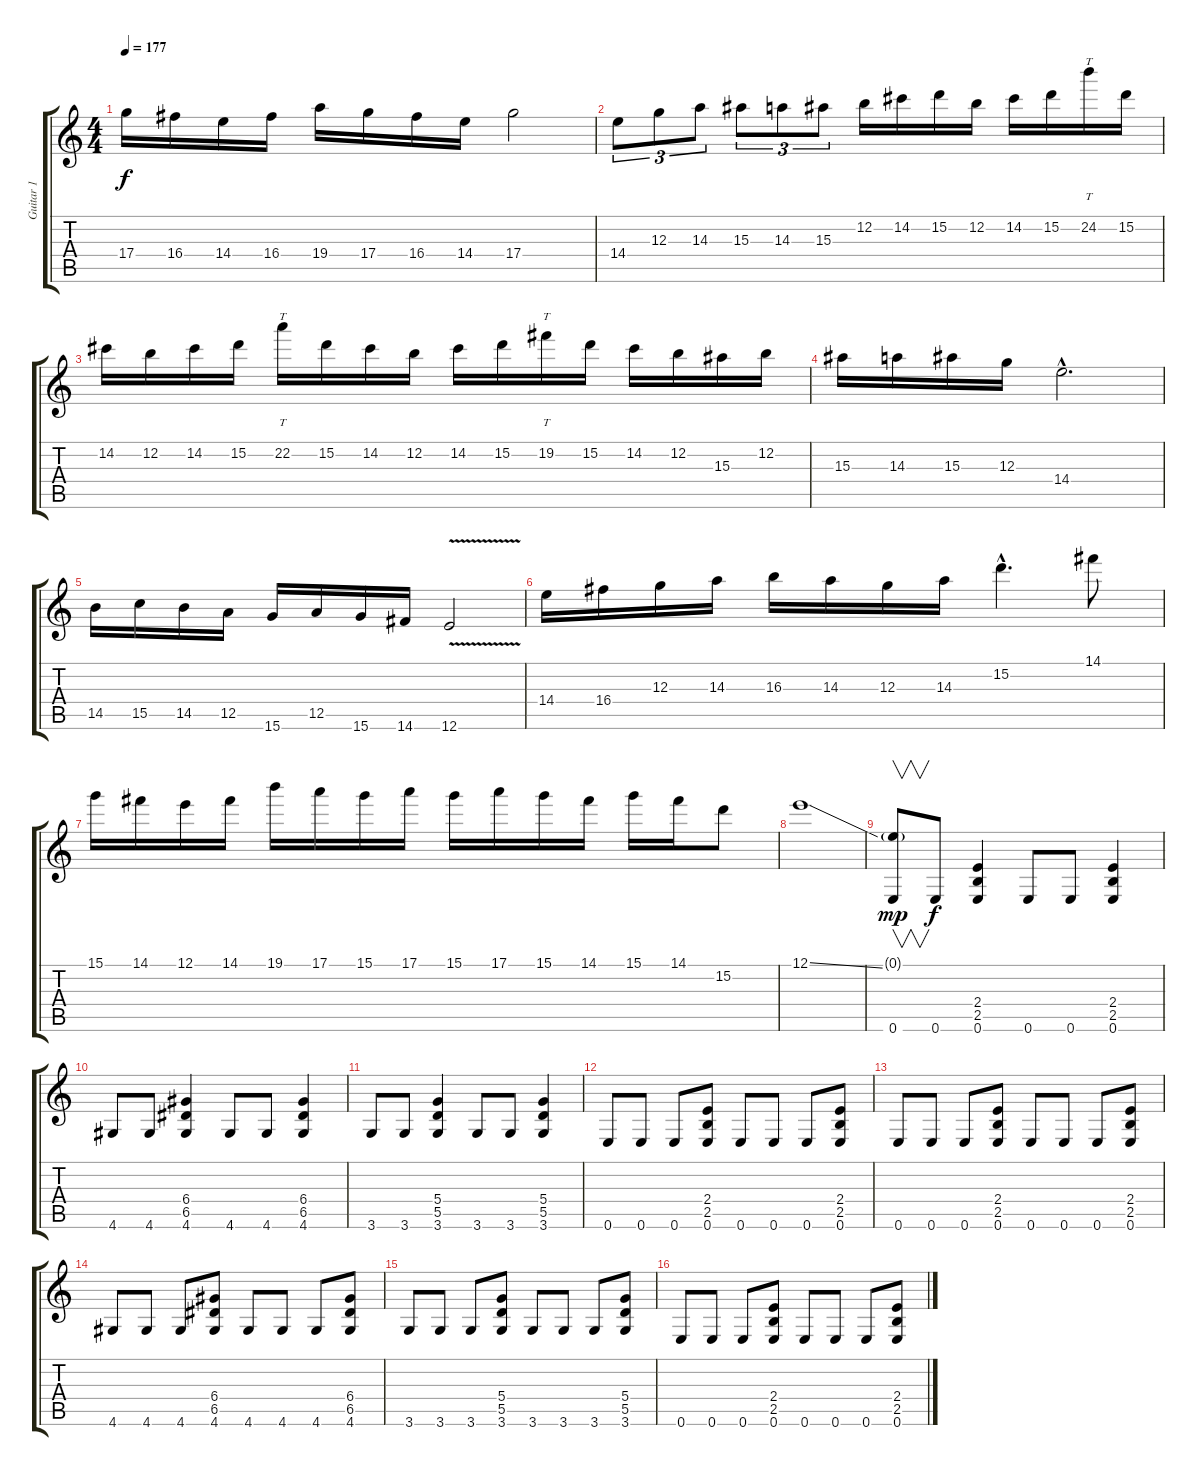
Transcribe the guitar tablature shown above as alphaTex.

\track ("Guitar 1" "Guitar 1") {instrument distortionguitar}
\staff {score tabs}
\tuning (E4 B3 G3 D3 A2 E2) {hide}
\ts (4 4)
\tempo 177
\clef g2
\ks c
17.4.16{dy f} 16.4.16 14.4.16 16.4.16 19.4.16 17.4.16 16.4.16 14.4.16 17.4.2 |
14.4.8{tu (3 2)} 12.3.8{tu (3 2)} 14.3.8{tu (3 2)} 15.3.8{tu (3 2)} 14.3.8{tu (3 2)} 15.3.8{tu (3 2)} 12.2.16 14.2.16 15.2.16 12.2.16 14.2.16 15.2.16 24.2.16{tt} 15.2.16 |
14.2.16 12.2.16 14.2.16 15.2.16 22.2.16{tt} 15.2.16 14.2.16 12.2.16 14.2.16 15.2.16 19.2.16{tt} 15.2.16 14.2.16 12.2.16 15.3.16 12.2.16 |
15.3.16 14.3.16 15.3.16 12.3.16 14.4{hac}.2{d} |
14.5.16 15.5.16 14.5.16 12.5.16 15.6.16 12.5.16 15.6.16 14.6.16 12.6{v}.2 |
14.4.16 16.4.16 12.3.16 14.3.16 16.3.16 14.3.16 12.3.16 14.3.16 15.2{hac}.4{d} 14.1.8 |
15.1.16 14.1.16 12.1.16 14.1.16 19.1.16 17.1.16 15.1.16 17.1.16 15.1.16 17.1.16 15.1.16 14.1.16 15.1.16 14.1.16 15.2.8 |
12.1{ss}.1 |
(0.1{g} 0.6).8{v dy mp} 0.6.8{dy f} (2.4 2.5 0.6).4 0.6.8 0.6.8 (2.4 2.5 0.6).4 |
4.6.8 4.6.8 (6.4 6.5 4.6).4 4.6.8 4.6.8 (6.4 6.5 4.6).4 |
3.6.8 3.6.8 (5.4 5.5 3.6).4 3.6.8 3.6.8 (5.4 5.5 3.6).4 |
0.6.8 0.6.8 0.6.8 (2.4 2.5 0.6).8 0.6.8 0.6.8 0.6.8 (2.4 2.5 0.6).8 |
0.6.8 0.6.8 0.6.8 (2.4 2.5 0.6).8 0.6.8 0.6.8 0.6.8 (2.4 2.5 0.6).8 |
4.6.8 4.6.8 4.6.8 (6.4 6.5 4.6).8 4.6.8 4.6.8 4.6.8 (6.4 6.5 4.6).8 |
3.6.8 3.6.8 3.6.8 (5.4 5.5 3.6).8 3.6.8 3.6.8 3.6.8 (5.4 5.5 3.6).8 |
0.6.8 0.6.8 0.6.8 (2.4 2.5 0.6).8 0.6.8 0.6.8 0.6.8 (2.4 2.5 0.6).8
